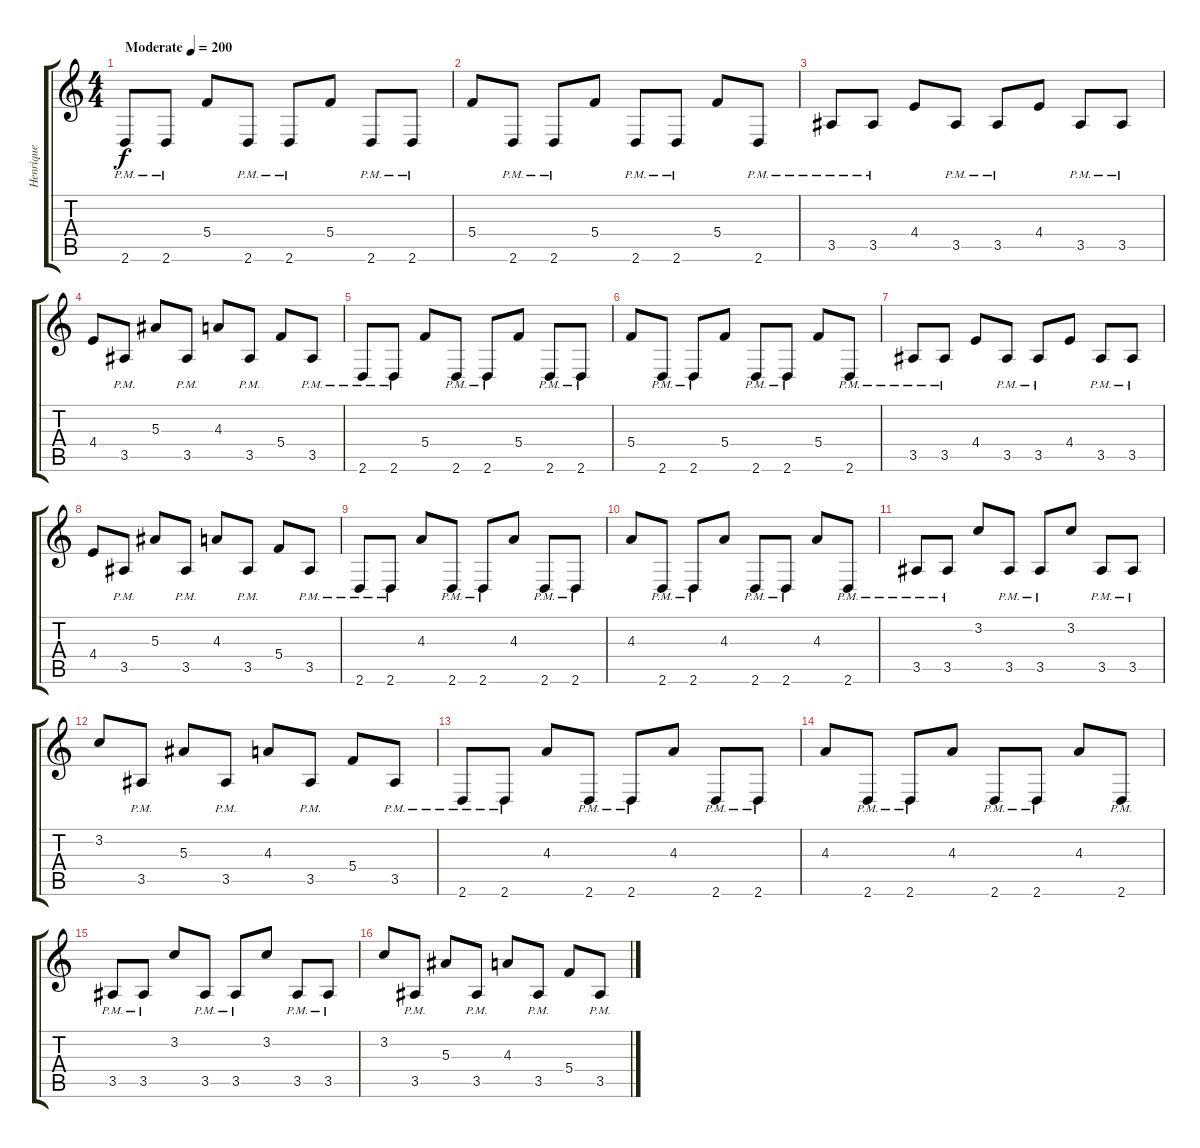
\track ("Henrique" "Henrique") {instrument distortionguitar}
\staff {score tabs}
\tuning (D4 A3 F3 C3 G2 C2) {hide}
\ts (4 4)
\tempo (200 "Moderate")
\clef g2
\ks c
2.6{pm}.8{dy f instrument distortionguitar} 2.6{pm}.8 5.4.8 2.6{pm}.8 2.6{pm}.8 5.4.8 2.6{pm}.8 2.6{pm}.8 |
5.4.8 2.6{pm}.8 2.6{pm}.8 5.4.8 2.6{pm}.8 2.6{pm}.8 5.4.8 2.6{pm}.8 |
3.5{pm}.8 3.5{pm}.8 4.4.8 3.5{pm}.8 3.5{pm}.8 4.4.8 3.5{pm}.8 3.5{pm}.8 |
4.4.8 3.5{pm}.8 5.3.8 3.5{pm}.8 4.3.8 3.5{pm}.8 5.4.8 3.5{pm}.8 |
2.6{pm}.8 2.6{pm}.8 5.4.8 2.6{pm}.8 2.6{pm}.8 5.4.8 2.6{pm}.8 2.6{pm}.8 |
5.4.8 2.6{pm}.8 2.6{pm}.8 5.4.8 2.6{pm}.8 2.6{pm}.8 5.4.8 2.6{pm}.8 |
3.5{pm}.8 3.5{pm}.8 4.4.8 3.5{pm}.8 3.5{pm}.8 4.4.8 3.5{pm}.8 3.5{pm}.8 |
4.4.8 3.5{pm}.8 5.3.8 3.5{pm}.8 4.3.8 3.5{pm}.8 5.4.8 3.5{pm}.8 |
2.6{pm}.8 2.6{pm}.8 4.3.8 2.6{pm}.8 2.6{pm}.8 4.3.8 2.6{pm}.8 2.6{pm}.8 |
4.3.8 2.6{pm}.8 2.6{pm}.8 4.3.8 2.6{pm}.8 2.6{pm}.8 4.3.8 2.6{pm}.8 |
3.5{pm}.8 3.5{pm}.8 3.2.8 3.5{pm}.8 3.5{pm}.8 3.2.8 3.5{pm}.8 3.5{pm}.8 |
3.2.8 3.5{pm}.8 5.3.8 3.5{pm}.8 4.3.8 3.5{pm}.8 5.4.8 3.5{pm}.8 |
2.6{pm}.8 2.6{pm}.8 4.3.8 2.6{pm}.8 2.6{pm}.8 4.3.8 2.6{pm}.8 2.6{pm}.8 |
4.3.8 2.6{pm}.8 2.6{pm}.8 4.3.8 2.6{pm}.8 2.6{pm}.8 4.3.8 2.6{pm}.8 |
3.5{pm}.8 3.5{pm}.8 3.2.8 3.5{pm}.8 3.5{pm}.8 3.2.8 3.5{pm}.8 3.5{pm}.8 |
3.2.8 3.5{pm}.8 5.3.8 3.5{pm}.8 4.3.8 3.5{pm}.8 5.4.8 3.5{pm}.8
